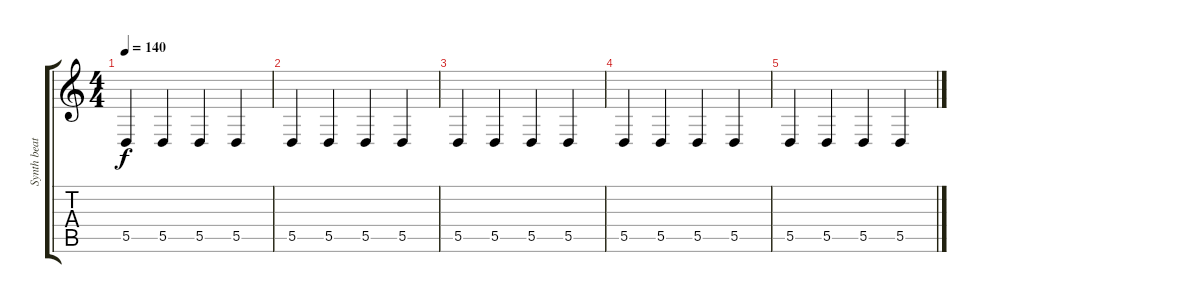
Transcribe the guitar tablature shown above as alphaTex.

\track ("Synth beatz" "Synth beat") {instrument synthdrum}
\staff {score tabs}
\tuning (E4 B3 G3 D3 A2 E2) {hide}
\ts (4 4)
\tempo 140
\clef g2
\ks c
5.5.4{dy f} 5.5.4 5.5.4 5.5.4 |
5.5.4 5.5.4 5.5.4 5.5.4 |
5.5.4 5.5.4 5.5.4 5.5.4 |
5.5.4 5.5.4 5.5.4 5.5.4 |
5.5.4 5.5.4 5.5.4 5.5.4
